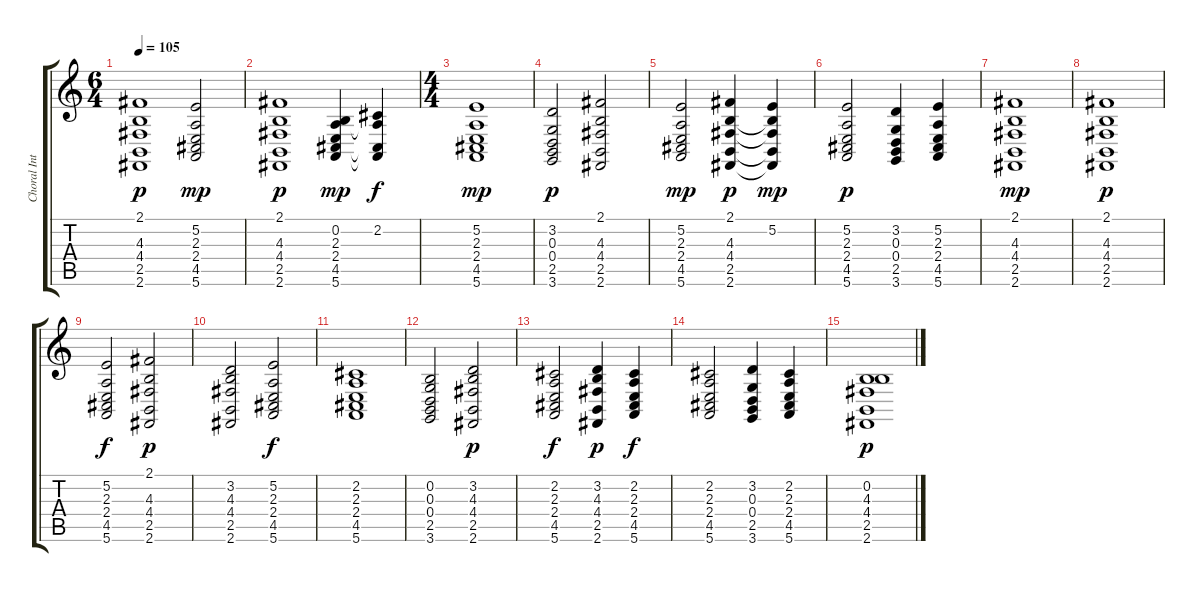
\track ("Choral Intro" "Choral Int") {instrument choiraahs}
\staff {score tabs}
\tuning (E4 B3 G3 D3 A2 E2) {hide}
\ts (6 4)
\tempo 105
\clef g2
\ks c
(2.1 4.3 4.4 2.5 2.6).1{dy p instrument choiraahs} (5.2 2.3 2.4 4.5 5.6).2{dy mp} |
(2.1 4.3 4.4 2.5 2.6).1{dy p} (0.2 2.3 2.4 4.5 5.6).4{dy mp} (2.2 2.3{t} 4.5{t} 5.6{t}).4{dy f} |
\ts (4 4)
(5.2 2.3 2.4 4.5 5.6).1{dy mp} |
(3.2 0.3 0.4 2.5 3.6).2{dy p} (2.1 4.3 4.4 2.5 2.6).2 |
(5.2 2.3 2.4 4.5 5.6).2{dy mp} (2.1 4.3 4.4 2.5 2.6).4{dy p} (5.2 4.3{t} 4.4{t} 2.5{t} 2.6{t}).4{dy mp} |
(5.2 2.3 2.4 4.5 5.6).2{dy p} (3.2 0.3 0.4 2.5 3.6).4 (5.2 2.3 2.4 4.5 5.6).4 |
(2.1 4.3 4.4 2.5 2.6).1{dy mp} |
(2.1 4.3 4.4 2.5 2.6).1{dy p} |
(5.2 2.3 2.4 4.5 5.6).2{dy f} (2.1 4.3 4.4 2.5 2.6).2{dy p} |
(3.2 4.3 4.4 2.5 2.6).2 (5.2 2.3 2.4 4.5 5.6).2{dy f} |
(2.2 2.3 2.4 4.5 5.6).1 |
(0.2 0.3 0.4 2.5 3.6).2 (3.2 4.3 4.4 2.5 2.6).2{dy p} |
(2.2 2.3 2.4 4.5 5.6).2{dy f} (3.2 4.3 4.4 2.5 2.6).4{dy p} (2.2 2.3 2.4 4.5 5.6).4{dy f} |
(2.2 2.3 2.4 4.5 5.6).2 (3.2 0.3 0.4 2.5 3.6).4 (2.2 2.3 2.4 4.5 5.6).4 |
(0.2 4.3 4.4 2.5 2.6).1{dy p}
